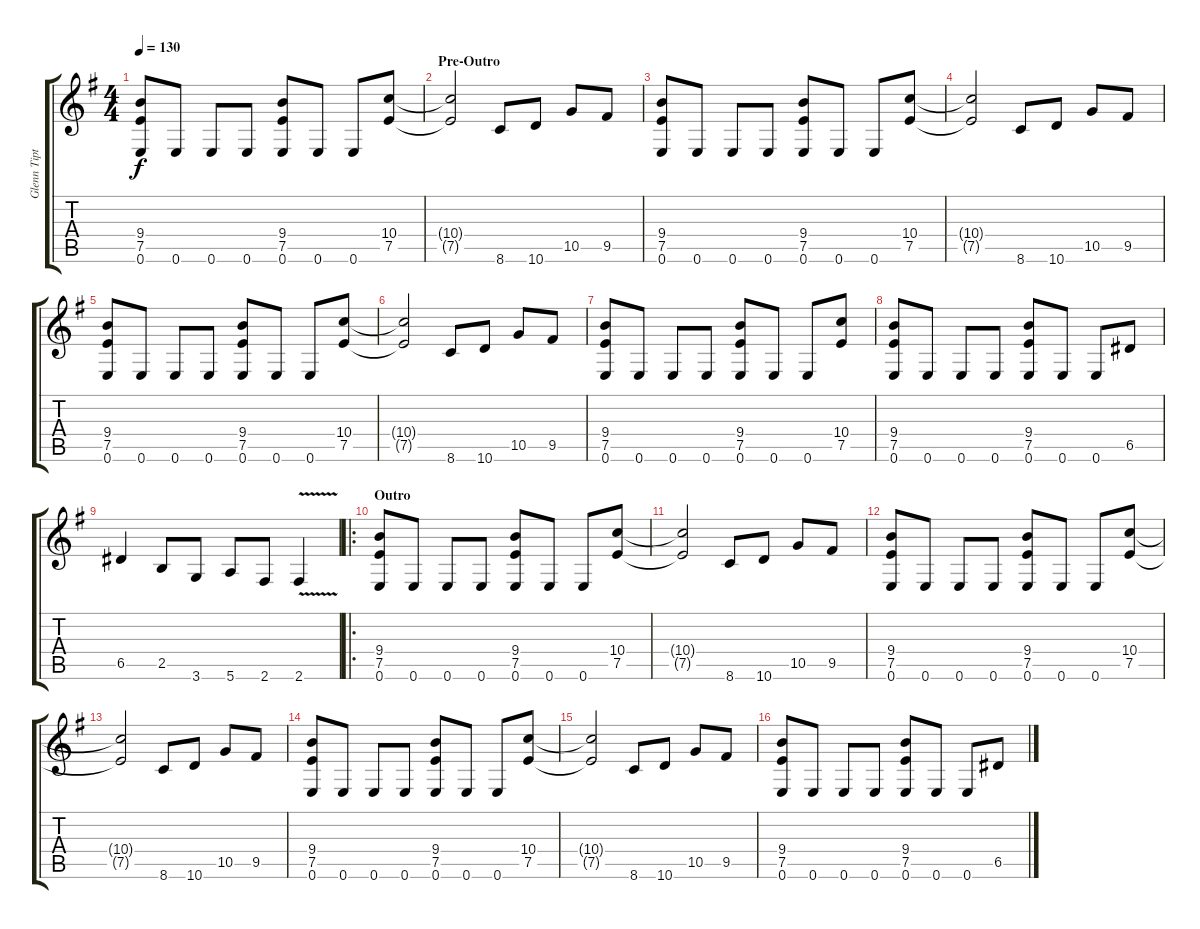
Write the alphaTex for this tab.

\track ("Glenn Tipton" "Glenn Tipt") {instrument distortionguitar}
\staff {score tabs}
\tuning (E4 B3 G3 D3 A2 E2) {hide}
\ts (4 4)
\tempo 130
\clef g2
\ks g
(9.4 7.5 0.6).8{dy f} 0.6.8 0.6.8 0.6.8 (9.4 7.5 0.6).8 0.6.8 0.6.8 (10.4 7.5).8 |
\section ("" "Pre-Outro")
(10.4{t} 7.5{t}).2 8.6.8 10.6.8 10.5.8 9.5.8 |
(9.4 7.5 0.6).8 0.6.8 0.6.8 0.6.8 (9.4 7.5 0.6).8 0.6.8 0.6.8 (10.4 7.5).8 |
(10.4{t} 7.5{t}).2 8.6.8 10.6.8 10.5.8 9.5.8 |
(9.4 7.5 0.6).8 0.6.8 0.6.8 0.6.8 (9.4 7.5 0.6).8 0.6.8 0.6.8 (10.4 7.5).8 |
(10.4{t} 7.5{t}).2 8.6.8 10.6.8 10.5.8 9.5.8 |
(9.4 7.5 0.6).8 0.6.8 0.6.8 0.6.8 (9.4 7.5 0.6).8 0.6.8 0.6.8 (10.4 7.5).8 |
(9.4 7.5 0.6).8 0.6.8 0.6.8 0.6.8 (9.4 7.5 0.6).8 0.6.8 0.6.8 6.5.8 |
6.5.4 2.5.8 3.6.8 5.6.8 2.6.8 2.6{v}.4 |
\ro
\section ("" "Outro")
(9.4 7.5 0.6).8 0.6.8 0.6.8 0.6.8 (9.4 7.5 0.6).8 0.6.8 0.6.8 (10.4 7.5).8 |
(10.4{t} 7.5{t}).2 8.6.8 10.6.8 10.5.8 9.5.8 |
(9.4 7.5 0.6).8 0.6.8 0.6.8 0.6.8 (9.4 7.5 0.6).8 0.6.8 0.6.8 (10.4 7.5).8 |
(10.4{t} 7.5{t}).2 8.6.8 10.6.8 10.5.8 9.5.8 |
(9.4 7.5 0.6).8 0.6.8 0.6.8 0.6.8 (9.4 7.5 0.6).8 0.6.8 0.6.8 (10.4 7.5).8 |
(10.4{t} 7.5{t}).2 8.6.8 10.6.8 10.5.8 9.5.8 |
(9.4 7.5 0.6).8 0.6.8 0.6.8 0.6.8 (9.4 7.5 0.6).8 0.6.8 0.6.8 6.5.8
